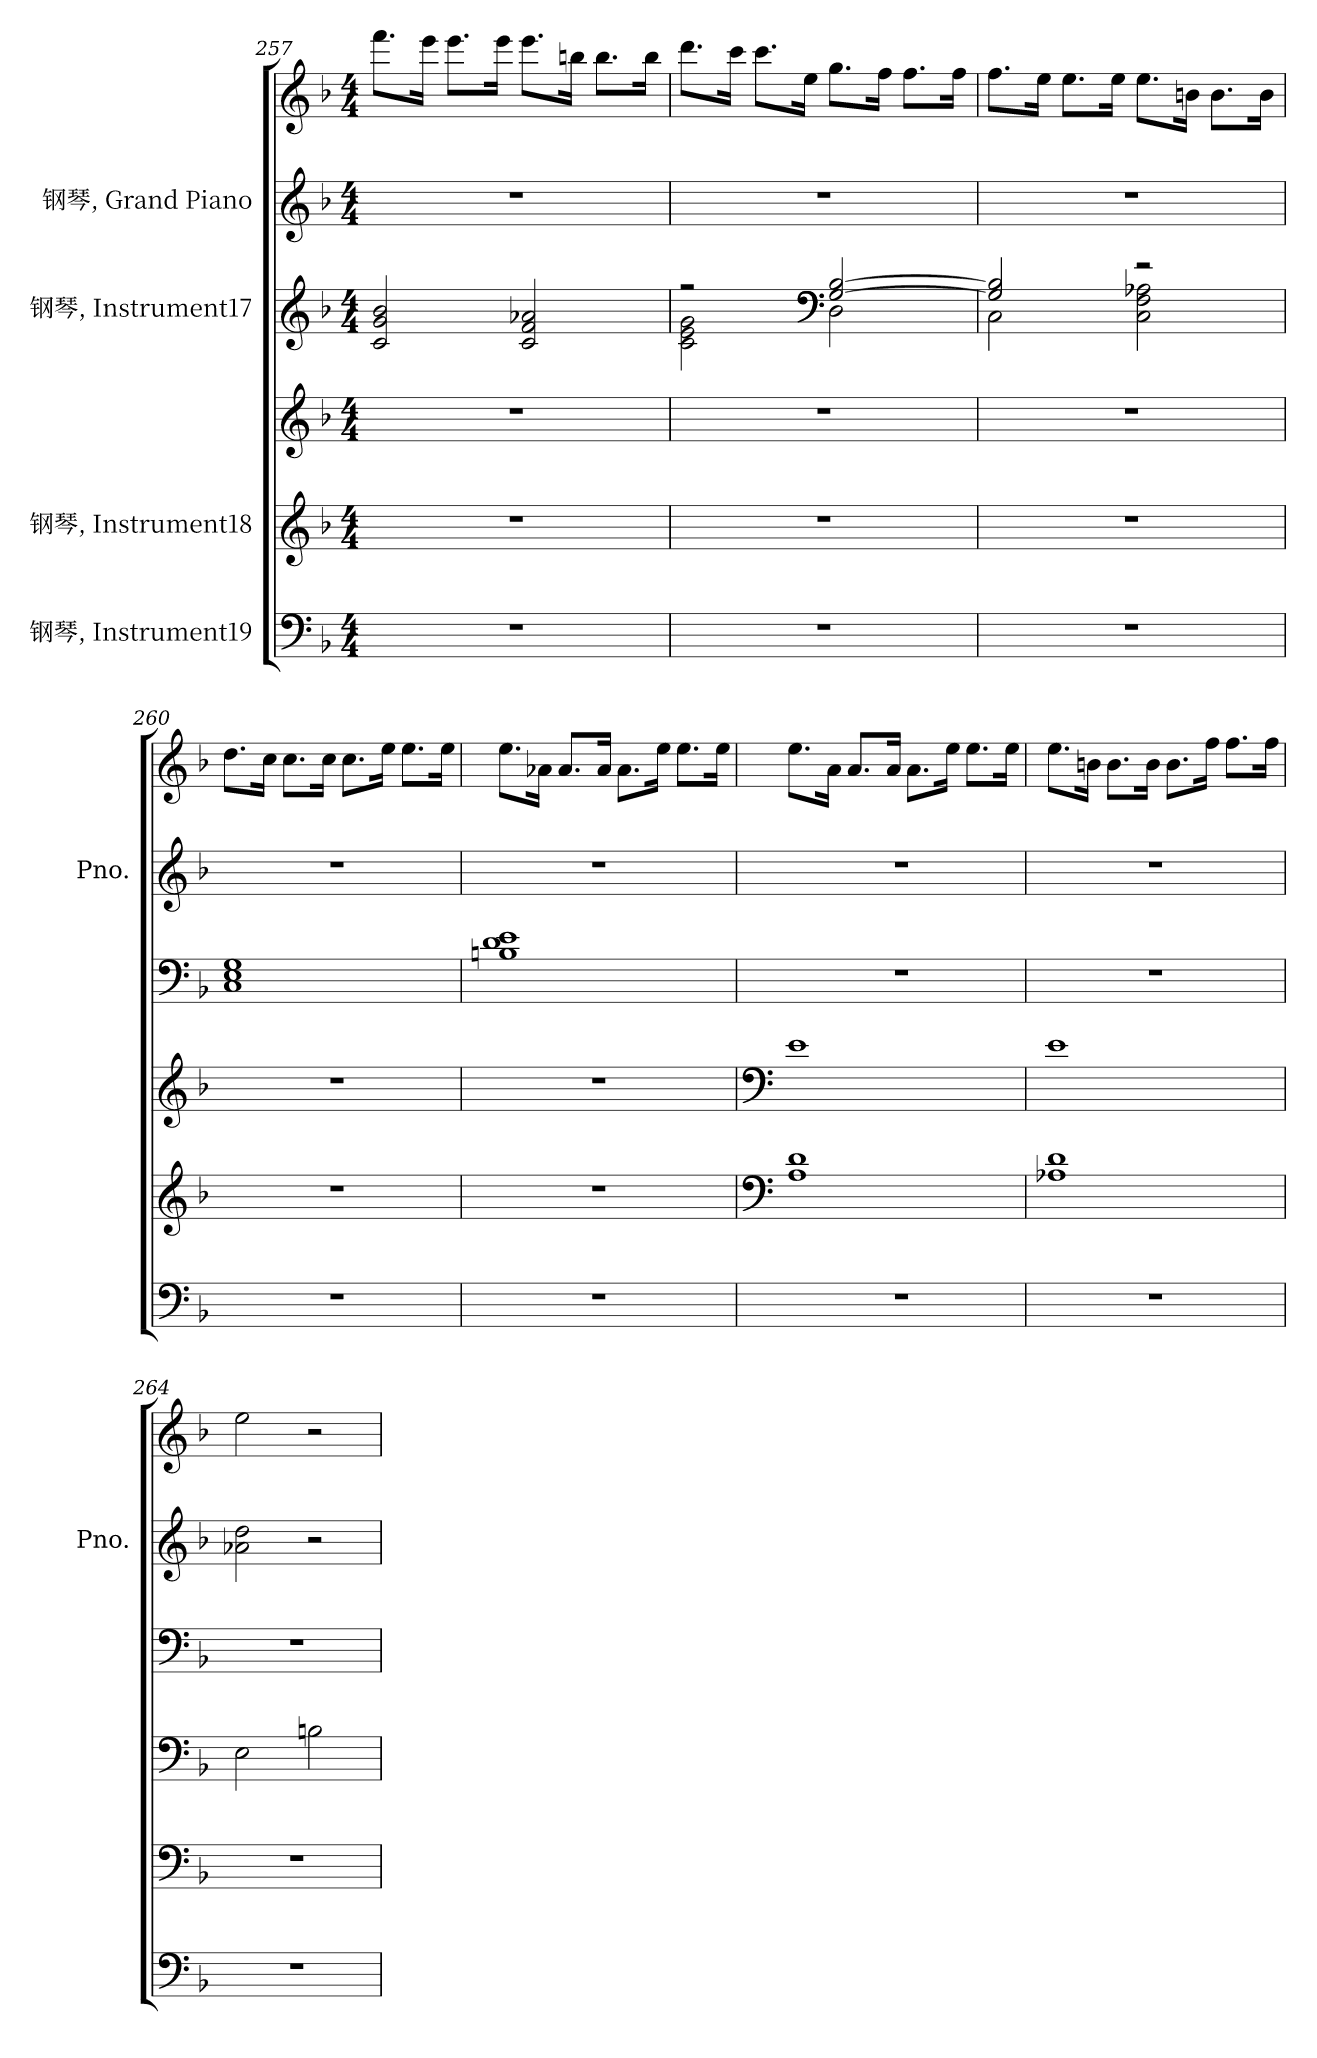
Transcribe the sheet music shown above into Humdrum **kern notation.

**kern	**kern	**kern	**kern	**kern	**kern
*part4	*part3	*part3	*part2	*part1	*part1
*staff6	*staff5	*staff4	*staff3	*staff2	*staff1
*I"钢琴, Instrument19	*I"钢琴, Instrument18	*	*I"钢琴, Instrument17	*I"钢琴, Grand Piano	*
*	*	*	*	*I'Pno.	*
*clefF4	*clefG2	*clefG2	*clefG2	*clefG2	*clefG2
*k[b-]	*k[b-]	*k[b-]	*k[b-]	*k[b-]	*k[b-]
*M4/4	*M4/4	*M4/4	*M4/4	*M4/4	*M4/4
=257	=257	=257	=257	=257	=257
1r	1r	1r	2c/ 2g/ 2b-/	1r	8.fff\L
.	.	.	.	.	16eee\Jk
.	.	.	.	.	8.eee\L
.	.	.	.	.	16eee\Jk
.	.	.	2c/ 2f/ 2a-X/	.	8.eee\L
.	.	.	.	.	16bbn\Jk
.	.	.	.	.	8.bb\L
.	.	.	.	.	16bb\Jk
=258	=258	=258	=258	=258	=258
*	*	*	*^	*	*
1r	1r	1r	2r	2c\ 2e\ 2g\	1r	8.ddd\L
.	.	.	.	.	.	16ccc\Jk
.	.	.	.	.	.	8.ccc\L
.	.	.	.	.	.	16ee\Jk
*	*	*	*clefF4	*	*	*
.	.	.	[2G/ [2B-/	2D\	.	8.gg\L
.	.	.	.	.	.	16ff\Jk
.	.	.	.	.	.	8.ff\L
.	.	.	.	.	.	16ff\Jk
!!LO:LB:g=z
=259	=259	=259	=259	=259	=259	=259
1r	1r	1r	2G/] 2B-/]	2C\	1r	8.ff\L
.	.	.	.	.	.	16ee\Jk
.	.	.	.	.	.	8.ee\L
.	.	.	.	.	.	16ee\Jk
.	.	.	2r	2C\ 2F\ 2A-X\	.	8.ee\L
.	.	.	.	.	.	16bn\Jk
.	.	.	.	.	.	8.b\L
.	.	.	.	.	.	16b\Jk
*	*	*	*v	*v	*	*
=260	=260	=260	=260	=260	=260
1r	1r	1r	1C 1E 1G	1r	8.dd\L
.	.	.	.	.	16cc\Jk
.	.	.	.	.	8.cc\L
.	.	.	.	.	16cc\Jk
.	.	.	.	.	8.cc\L
.	.	.	.	.	16ee\Jk
.	.	.	.	.	8.ee\L
.	.	.	.	.	16ee\Jk
=261	=261	=261	=261	=261	=261
1r	1r	1r	1Bn 1d 1e	1r	8.ee\L
.	.	.	.	.	16a-X\Jk
*	*	*	*	*	*MM138
.	.	.	.	.	8.a-/L
.	.	.	.	.	16a-/Jk
*	*	*	*	*	*MM131
.	.	.	.	.	8.a-\L
.	.	.	.	.	16ee\Jk
*	*	*	*	*	*MM125
.	.	.	.	.	8.ee\L
.	.	.	.	.	16ee\Jk
!!LO:PB:g=z
=262	=262	=262	=262	=262	=262
*	*clefF4	*clefF4	*	*	*
*	*	*	*	*	*MM118
1r	1A 1d	1e	1r	1r	8.ee\L
.	.	.	.	.	16a\Jk
.	.	.	.	.	8.a/L
.	.	.	.	.	16a/Jk
.	.	.	.	.	8.a\L
.	.	.	.	.	16ee\Jk
.	.	.	.	.	8.ee\L
.	.	.	.	.	16ee\Jk
=263	=263	=263	=263	=263	=263
1r	1A-X 1d	1e	1r	1r	8.ee\L
.	.	.	.	.	16bn\Jk
.	.	.	.	.	8.b\L
.	.	.	.	.	16b\Jk
.	.	.	.	.	8.b\L
.	.	.	.	.	16ff\Jk
.	.	.	.	.	8.ff\L
.	.	.	.	.	16ff\Jk
=264	=264	=264	=264	=264	=264
1r	1r	2E\	1r	2a-X\ 2dd\	2ee\
.	.	2Bn\	.	2r	2r
=	=	=	=	=	=
*-	*-	*-	*-	*-	*-
